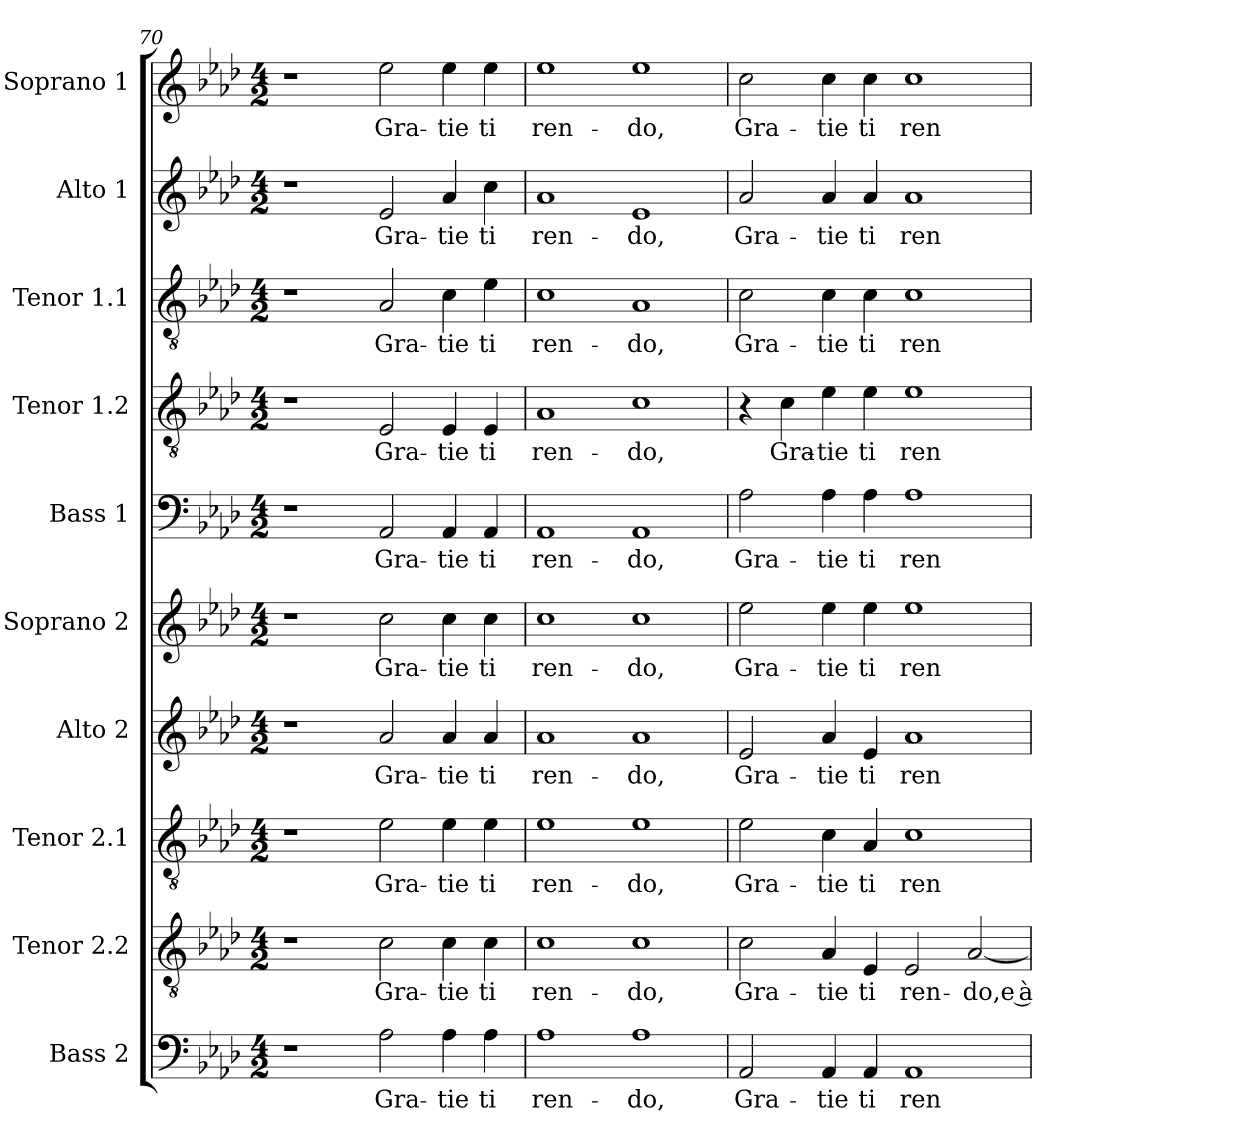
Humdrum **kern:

**kern	**text	**kern	**text	**kern	**text	**kern	**text	**kern	**text	**kern	**text	**kern	**text	**kern	**text	**kern	**text	**kern	**text
*part10	*part10	*part9	*part9	*part8	*part8	*part7	*part7	*part6	*part6	*part5	*part5	*part4	*part4	*part3	*part3	*part2	*part2	*part1	*part1
*staff10	*staff10	*staff9	*staff9	*staff8	*staff8	*staff7	*staff7	*staff6	*staff6	*staff5	*staff5	*staff4	*staff4	*staff3	*staff3	*staff2	*staff2	*staff1	*staff1
*I"Bass 2	*	*I"Tenor 2.2	*	*I"Tenor 2.1	*	*I"Alto 2	*	*I"Soprano 2	*	*I"Bass 1	*	*I"Tenor 1.2	*	*I"Tenor 1.1	*	*I"Alto 1	*	*I"Soprano 1	*
*I'B 2	*	*I'T 2.2	*	*I'T 2.1	*	*I'A 2	*	*I'S 2	*	*I'B 1	*	*I'T 1,2	*	*I'T 1.1	*	*I'A 1	*	*I'S 1	*
*clefF4	*	*clefGv2	*	*clefGv2	*	*clefG2	*	*clefG2	*	*clefF4	*	*clefGv2	*	*clefGv2	*	*clefG2	*	*clefG2	*
*k[b-e-a-d-]	*	*k[b-e-a-d-]	*	*k[b-e-a-d-]	*	*k[b-e-a-d-]	*	*k[b-e-a-d-]	*	*k[b-e-a-d-]	*	*k[b-e-a-d-]	*	*k[b-e-a-d-]	*	*k[b-e-a-d-]	*	*k[b-e-a-d-]	*
*A-:	*	*A-:	*	*A-:	*	*A-:	*	*A-:	*	*A-:	*	*A-:	*	*A-:	*	*A-:	*	*A-:	*
*M4/2	*	*M4/2	*	*M4/2	*	*M4/2	*	*M4/2	*	*M4/2	*	*M4/2	*	*M4/2	*	*M4/2	*	*M4/2	*
=70	=70	=70	=70	=70	=70	=70	=70	=70	=70	=70	=70	=70	=70	=70	=70	=70	=70	=70	=70
1r	.	1r	.	1r	.	1r	.	1r	.	1r	.	1r	.	1r	.	1r	.	1r	.
!	!LO:LY:b	!	!LO:LY:b	!	!LO:LY:b	!	!LO:LY:b	!	!LO:LY:b	!	!LO:LY:b	!	!LO:LY:b	!	!LO:LY:b	!	!LO:LY:b	!	!LO:LY:b
2A-\	Gra-	2c\	Gra-	2e-\	Gra-	2a-/	Gra-	2cc\	Gra-	2AA-/	Gra-	2E-/	Gra-	2A-/	Gra-	2e-/	Gra-	2ee-\	Gra-
!	!LO:LY:b	!	!LO:LY:b	!	!LO:LY:b	!	!LO:LY:b	!	!LO:LY:b	!	!LO:LY:b	!	!LO:LY:b	!	!LO:LY:b	!	!LO:LY:b	!	!LO:LY:b
4A-\	-tie	4c\	-tie	4e-\	-tie	4a-/	-tie	4cc\	-tie	4AA-/	-tie	4E-/	-tie	4c\	-tie	4a-/	-tie	4ee-\	-tie
!	!LO:LY:b	!	!LO:LY:b	!	!LO:LY:b	!	!LO:LY:b	!	!LO:LY:b	!	!LO:LY:b	!	!LO:LY:b	!	!LO:LY:b	!	!LO:LY:b	!	!LO:LY:b
4A-\	ti	4c\	ti	4e-\	ti	4a-/	ti	4cc\	ti	4AA-/	ti	4E-/	ti	4e-\	ti	4cc\	ti	4ee-\	ti
=71	=71	=71	=71	=71	=71	=71	=71	=71	=71	=71	=71	=71	=71	=71	=71	=71	=71	=71	=71
!	!LO:LY:b	!	!LO:LY:b	!	!LO:LY:b	!	!LO:LY:b	!	!LO:LY:b	!	!LO:LY:b	!	!LO:LY:b	!	!LO:LY:b	!	!LO:LY:b	!	!LO:LY:b
1A-	ren-	1c	ren-	1e-	ren-	1a-	ren-	1cc	ren-	1AA-	ren-	1A-	ren-	1c	ren-	1a-	ren-	1ee-	ren-
!	!LO:LY:b	!	!LO:LY:b	!	!LO:LY:b	!	!LO:LY:b	!	!LO:LY:b	!	!LO:LY:b	!	!LO:LY:b	!	!LO:LY:b	!	!LO:LY:b	!	!LO:LY:b
1A-	-do,	1c	-do,	1e-	-do,	1a-	-do,	1cc	-do,	1AA-	-do,	1c	-do,	1A-	-do,	1e-	-do,	1ee-	-do,
=72	=72	=72	=72	=72	=72	=72	=72	=72	=72	=72	=72	=72	=72	=72	=72	=72	=72	=72	=72
!	!LO:LY:b	!	!LO:LY:b	!	!LO:LY:b	!	!LO:LY:b	!	!LO:LY:b	!	!LO:LY:b	!	!	!	!LO:LY:b	!	!LO:LY:b	!	!LO:LY:b
2AA-/	Gra-	2c\	Gra-	2e-\	Gra-	2e-/	Gra-	2ee-\	Gra-	2A-\	Gra-	4r	.	2c\	Gra-	2a-/	Gra-	2cc\	Gra-
!	!	!	!	!	!	!	!	!	!	!	!	!	!LO:LY:b	!	!	!	!	!	!
.	.	.	.	.	.	.	.	.	.	.	.	4c\	Gra-	.	.	.	.	.	.
!	!LO:LY:b	!	!LO:LY:b	!	!LO:LY:b	!	!LO:LY:b	!	!LO:LY:b	!	!LO:LY:b	!	!LO:LY:b	!	!LO:LY:b	!	!LO:LY:b	!	!LO:LY:b
4AA-/	-tie	4A-/	-tie	4c\	-tie	4a-/	-tie	4ee-\	-tie	4A-\	-tie	4e-\	-tie	4c\	-tie	4a-/	-tie	4cc\	-tie
!	!LO:LY:b	!	!LO:LY:b	!	!LO:LY:b	!	!LO:LY:b	!	!LO:LY:b	!	!LO:LY:b	!	!LO:LY:b	!	!LO:LY:b	!	!LO:LY:b	!	!LO:LY:b
4AA-/	ti	4E-/	ti	4A-/	ti	4e-/	ti	4ee-\	ti	4A-\	ti	4e-\	ti	4c\	ti	4a-/	ti	4cc\	ti
!	!LO:LY:b	!	!LO:LY:b	!	!LO:LY:b	!	!LO:LY:b	!	!LO:LY:b	!	!LO:LY:b	!	!LO:LY:b	!	!LO:LY:b	!	!LO:LY:b	!	!LO:LY:b
1AA-	ren-	2E-/	ren-	1c	ren-	1a-	ren-	1ee-	ren-	1A-	ren-	1e-	ren-	1c	ren-	1a-	ren-	1cc	ren-
!	!	!	!LO:LY:b	!	!	!	!	!	!	!	!	!	!	!	!	!	!	!	!
.	.	[2A-/	-do,e à	.	.	.	.	.	.	.	.	.	.	.	.	.	.	.	.
=	=	=	=	=	=	=	=	=	=	=	=	=	=	=	=	=	=	=	=
*-	*-	*-	*-	*-	*-	*-	*-	*-	*-	*-	*-	*-	*-	*-	*-	*-	*-	*-	*-
